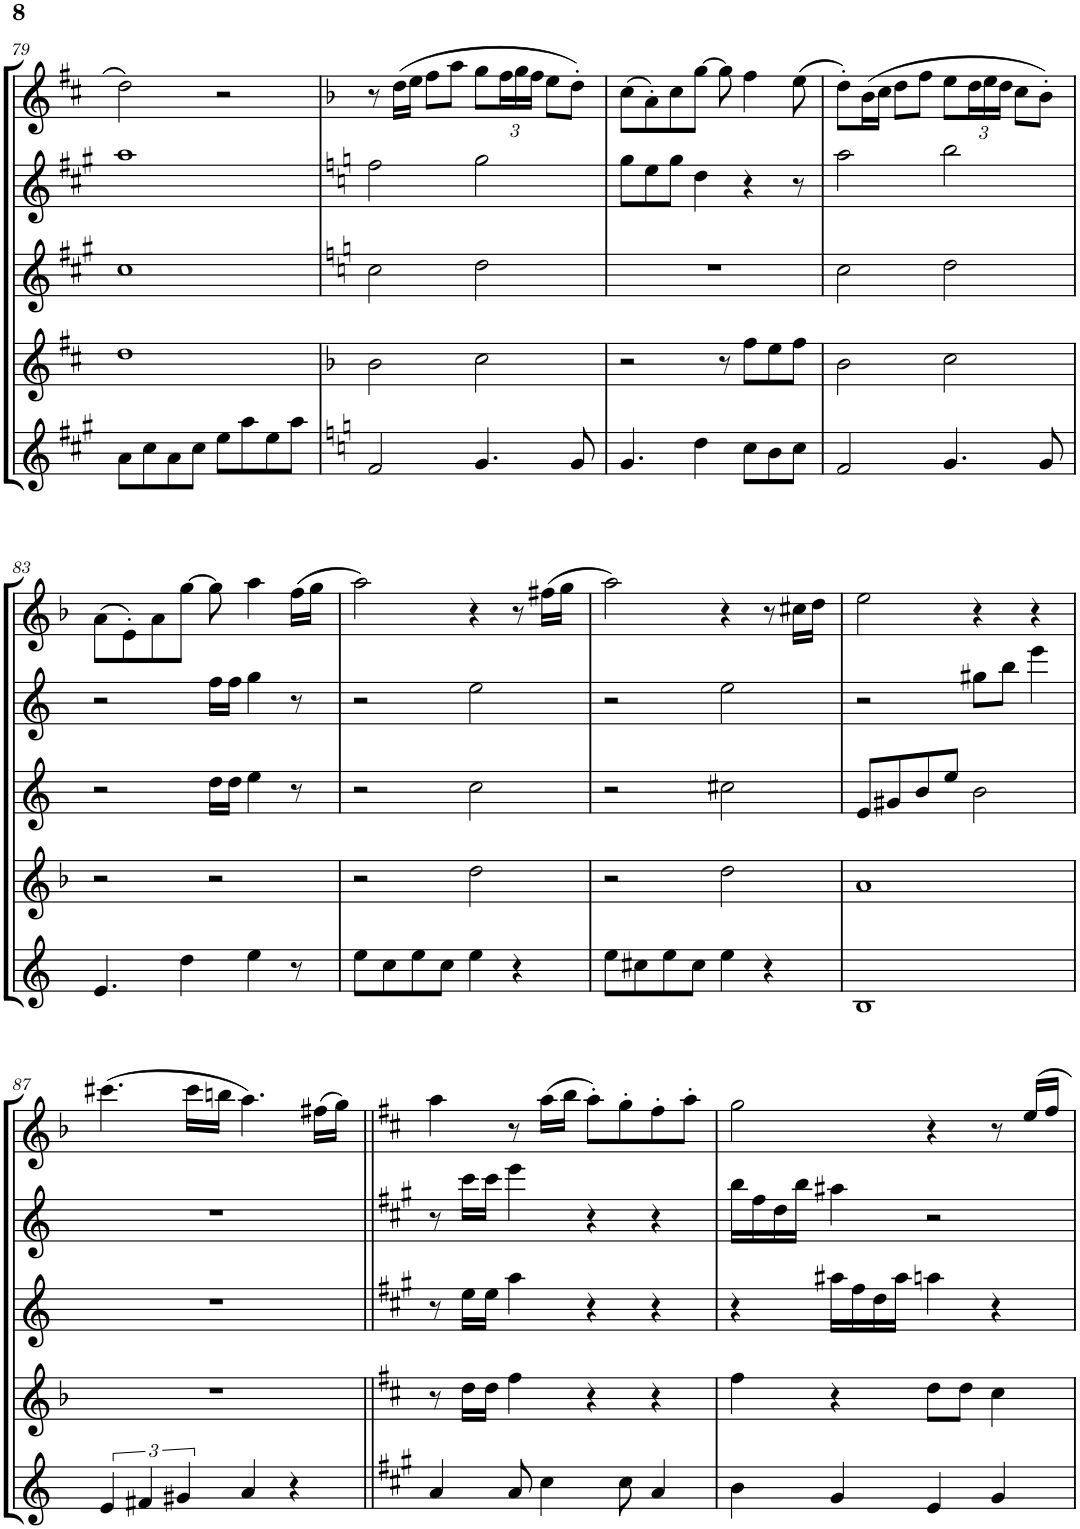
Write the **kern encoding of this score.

**kern	**kern	**kern	**kern	**kern
*part5	*part4	*part3	*part2	*part1
*staff5	*staff4	*staff3	*staff2	*staff1
*I"Baritone Saxophone	*I"Tenor Saxophone	*I"Alto Saxophone	*I"Alto Saxophone	*I"Soprano Saxophone
*I'Bar Sax	*I'T Sax	*I'A Sax	*I'A Sax	*I'S Sax
!!LO:PB:g=z
*clefG2	*clefG2	*clefG2	*clefG2	*clefG2
*Trd12c21	*Trd8c14	*Trd5c9	*Trd5c9	*Trd1c2
*k[f#c#g#]	*k[f#c#]	*k[f#c#g#]	*k[f#c#g#]	*k[f#c#]
*M4/4	*M4/4	*M4/4	*M4/4	*M4/4
=79	=79	=79	=79	=79
8a\L	1dd	1cc#	1aa	2dd\
8cc#\	.	.	.	.
8a\	.	.	.	.
8cc#\J	.	.	.	.
8ee\L	.	.	.	2r
8aa\	.	.	.	.
8ee\	.	.	.	.
8aa\J	.	.	.	.
=80	=80	=80	=80	=80
*k[]	*k[b-]	*k[]	*k[]	*k[b-]
2f/	2b-\	2cc\	2ff\	8r
.	.	.	.	(16dd\LL
.	.	.	.	16ee\JJ
.	.	.	.	8ff\L
.	.	.	.	8aa\J
4.g/	2cc\	2dd\	2gg\	8gg\L
*	*	*	*	*Xbrackettup
.	.	.	.	24ff\L
.	.	.	.	24gg\
.	.	.	.	24ff\JJ
.	.	.	.	8ee\L
8g/	.	.	.	8dd'\J)
=81	=81	=81	=81	=81
4.g/	2r	1r	8gg\L	(8cc\L
.	.	.	8ee\	8a'\)
.	.	.	8gg\J	8cc\
4dd\	.	.	4dd\	[8gg\J
.	8r	.	.	8gg\]
8cc\L	8ff\L	.	4r	4ff\
8b\	8ee\	.	.	.
8cc\J	8ff\J	.	8r	(8ee\
=82	=82	=82	=82	=82
2f/	2b-\	2cc\	2aa\	8dd'\L)
.	.	.	.	(16b-\L
.	.	.	.	16cc\JJ
.	.	.	.	8dd\L
.	.	.	.	8ff\J
4.g/	2cc\	2dd\	2bb\	8ee\L
.	.	.	.	24dd\L
.	.	.	.	24ee\
.	.	.	.	24dd\JJ
.	.	.	.	8cc\L
8g/	.	.	.	8b-'\J)
!!LO:LB:g=z
=83	=83	=83	=83	=83
4.e/	2r	2r	2r	(8a\L
.	.	.	.	8e'\)
.	.	.	.	8a\
4dd\	.	.	.	[8gg\J
.	2r	16dd\LL	16ff\LL	8gg\]
.	.	16dd\JJ	16ff\JJ	.
4ee\	.	4ee\	4gg\	4aa\
8r	.	8r	8r	(16ff\LL
.	.	.	.	16gg\JJ
=84	=84	=84	=84	=84
8ee\L	2r	2r	2r	2aa\)
8cc\	.	.	.	.
8ee\	.	.	.	.
8cc\J	.	.	.	.
4ee\	2dd\	2cc\	2ee\	4r
4r	.	.	.	8r
.	.	.	.	(16ff#X\LL
.	.	.	.	16gg\JJ
=85	=85	=85	=85	=85
8ee\L	2r	2r	2r	2aa\)
8cc#X\	.	.	.	.
8ee\	.	.	.	.
8cc#\J	.	.	.	.
4ee\	2dd\	2cc#X\	2ee\	4r
4r	.	.	.	8r
.	.	.	.	16cc#X\LL
.	.	.	.	16dd\JJ
=86	=86	=86	=86	=86
1B	1a	8e/L	2r	2ee\
.	.	8g#X/	.	.
.	.	8b/	.	.
.	.	8ee/J	.	.
.	.	2b\	8gg#X\L	4r
.	.	.	8bb\J	.
.	.	.	4eee\	4r
!!LO:LB:g=z
=87	=87	=87	=87	=87
6e/	1r	1r	1r	(4.ccc#X\
6f#X/	.	.	.	.
6g#X/	.	.	.	.
.	.	.	.	16ccc#\LL
.	.	.	.	16bbn\JJ
4a/	.	.	.	4.aa\)
4r	.	.	.	.
.	.	.	.	(16ff#X\LL
.	.	.	.	16gg\JJ)
=88||	=88||	=88||	=88||	=88||
*k[f#c#g#]	*k[f#c#]	*k[f#c#g#]	*k[f#c#g#]	*k[f#c#]
4a/	8r	8r	8r	4aa\
.	16dd\LL	16ee\LL	16ccc#\LL	.
.	16dd\JJ	16ee\JJ	16ccc#\JJ	.
8a/	4ff#\	4aa\	4eee\	8r
4cc#\	.	.	.	(16aa\LL
.	.	.	.	16bb\JJ
.	4r	4r	4r	8aa'\L)
8cc#\	.	.	.	8gg'\
4a/	4r	4r	4r	8ff#'\
.	.	.	.	8aa'\J
=89	=89	=89	=89	=89
4b\	4ff#\	4r	16bb\LL	2gg\
.	.	.	16ff#\	.
.	.	.	16dd\	.
.	.	.	16bb\JJ	.
4g#/	4r	16aa#X\LL	4aa#X\	.
.	.	16ff#\	.	.
.	.	16dd\	.	.
.	.	16aa#\JJ	.	.
4e/	8dd\L	4aan\	2r	4r
.	8dd\J	.	.	.
4g#/	4cc#\	4r	.	8r
.	.	.	.	16ee/LL
.	.	.	.	16ff#/JJ
=	=	=	=	=
*-	*-	*-	*-	*-
